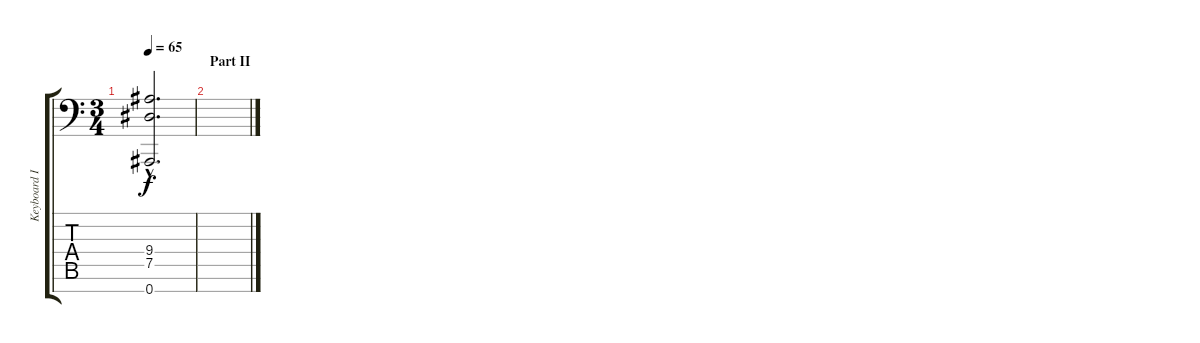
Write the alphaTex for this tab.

\track ("Keyboard II" "Keyboard I") {instrument seashore}
\staff {score tabs}
\tuning (Eb4 Bb3 Gb3 Db3 Ab2 Eb2 Bb1) {hide}
\ts (3 4)
\tempo 65
\clef f4
\ks c
(9.4{hac t} 7.5{hac t} 0.7{hac t}).2{d dy f} |
\section ("" "Part II")
